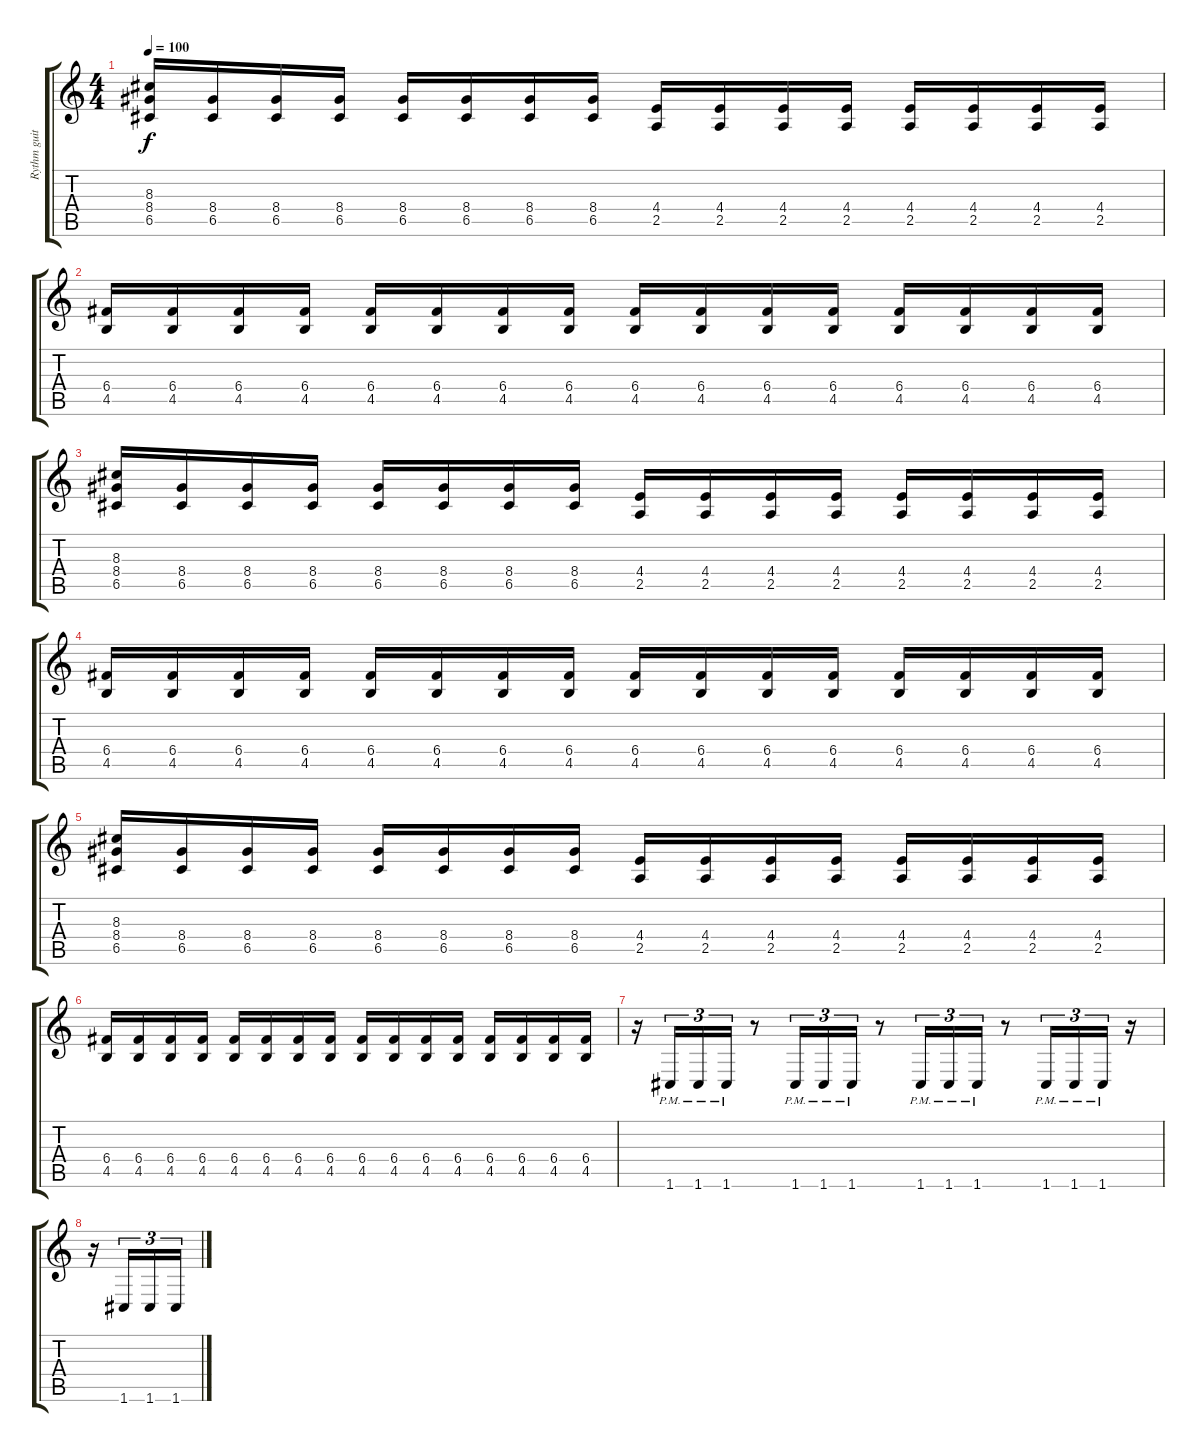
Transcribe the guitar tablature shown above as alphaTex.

\track ("Rythm guitar" "Rythm guit") {instrument distortionguitar}
\staff {score tabs}
\tuning (D4 A3 F3 C3 G2 C2) {hide}
\ts (4 4)
\tempo 100
\clef g2
\ks c
(8.3 8.4 6.5).16{dy f} (8.4 6.5).16 (8.4 6.5).16 (8.4 6.5).16 (8.4 6.5).16 (8.4 6.5).16 (8.4 6.5).16 (8.4 6.5).16 (4.4 2.5).16 (4.4 2.5).16 (4.4 2.5).16 (4.4 2.5).16 (4.4 2.5).16 (4.4 2.5).16 (4.4 2.5).16 (4.4 2.5).16 |
(6.4 4.5).16 (6.4 4.5).16 (6.4 4.5).16 (6.4 4.5).16 (6.4 4.5).16 (6.4 4.5).16 (6.4 4.5).16 (6.4 4.5).16 (6.4 4.5).16 (6.4 4.5).16 (6.4 4.5).16 (6.4 4.5).16 (6.4 4.5).16 (6.4 4.5).16 (6.4 4.5).16 (6.4 4.5).16 |
(8.3 8.4 6.5).16 (8.4 6.5).16 (8.4 6.5).16 (8.4 6.5).16 (8.4 6.5).16 (8.4 6.5).16 (8.4 6.5).16 (8.4 6.5).16 (4.4 2.5).16 (4.4 2.5).16 (4.4 2.5).16 (4.4 2.5).16 (4.4 2.5).16 (4.4 2.5).16 (4.4 2.5).16 (4.4 2.5).16 |
(6.4 4.5).16 (6.4 4.5).16 (6.4 4.5).16 (6.4 4.5).16 (6.4 4.5).16 (6.4 4.5).16 (6.4 4.5).16 (6.4 4.5).16 (6.4 4.5).16 (6.4 4.5).16 (6.4 4.5).16 (6.4 4.5).16 (6.4 4.5).16 (6.4 4.5).16 (6.4 4.5).16 (6.4 4.5).16 |
(8.3 8.4 6.5).16 (8.4 6.5).16 (8.4 6.5).16 (8.4 6.5).16 (8.4 6.5).16 (8.4 6.5).16 (8.4 6.5).16 (8.4 6.5).16 (4.4 2.5).16 (4.4 2.5).16 (4.4 2.5).16 (4.4 2.5).16 (4.4 2.5).16 (4.4 2.5).16 (4.4 2.5).16 (4.4 2.5).16 |
(6.4 4.5).16 (6.4 4.5).16 (6.4 4.5).16 (6.4 4.5).16 (6.4 4.5).16 (6.4 4.5).16 (6.4 4.5).16 (6.4 4.5).16 (6.4 4.5).16 (6.4 4.5).16 (6.4 4.5).16 (6.4 4.5).16 (6.4 4.5).16 (6.4 4.5).16 (6.4 4.5).16 (6.4 4.5).16 |
r.16 1.6{pm}.16{tu (3 2)} 1.6{pm}.16{tu (3 2)} 1.6{pm}.16{tu (3 2)} r.8 1.6{pm}.16{tu (3 2)} 1.6{pm}.16{tu (3 2)} 1.6{pm}.16{tu (3 2)} r.8 1.6{pm}.16{tu (3 2)} 1.6{pm}.16{tu (3 2)} 1.6{pm}.16{tu (3 2)} r.8 1.6{pm}.16{tu (3 2)} 1.6{pm}.16{tu (3 2)} 1.6{pm}.16{tu (3 2)} r.16 |
r.16 1.6.16{tu (3 2)} 1.6.16{tu (3 2)} 1.6.16{tu (3 2)}
